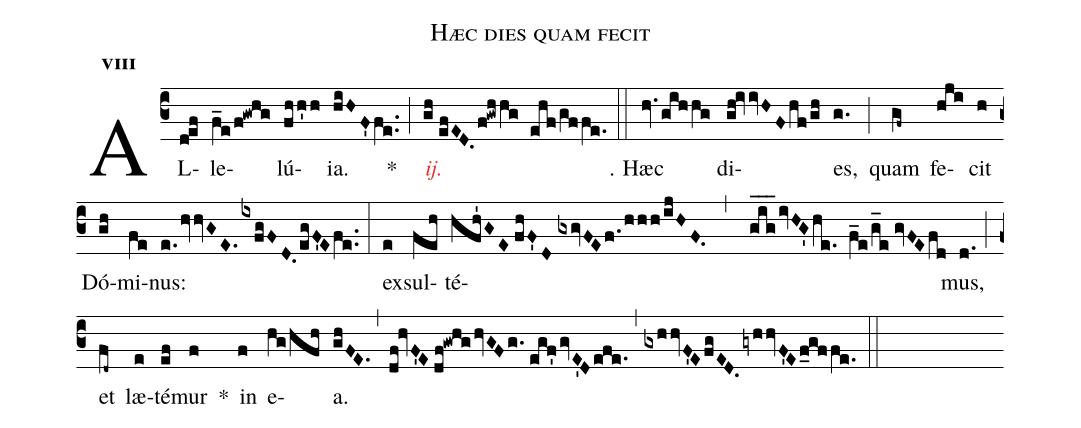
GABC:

name:Hæc dies quam fecit;
mode:8;
office-part:Alleluia;
%%
(c3) AL(d!ef)le(f_e/f!gwhg)lú(fhh'h)ia.(hiHF'fe..) *(;)
<c><i>ij.</i></c>(gh//efED./f!gwhhg ehf/gffe.) (::)
℣. Hæc(hv./gihhg) di(gh!ivvHF/hf/gh)es,(g.) (;)
quam(gf~) fe(hji)cit(h) Dó(gh)mi(fe)nus:(e./hvvGE./ixfgFD./egF'E/fe..) (:)
ex(e)sul(feh)té(hfh'GE//fhF'D//gxgvFE/f./hhh/ijHF. , gig___/ivHG'/he. f_e/g_e//gvFE/fd)mus,(d.) (;)
et(fd~) læ(e)té(ef)mur(f) *()
in(f) e(hg/hfh)a.(ghFE.) (,)
(df!hvF'E//df!gwhg/hvGFg.//egf'/gvE'D/efe.) (,)
(gxhhvF'E/fgED./gyhhvF'E/f_gffe.) (::)
